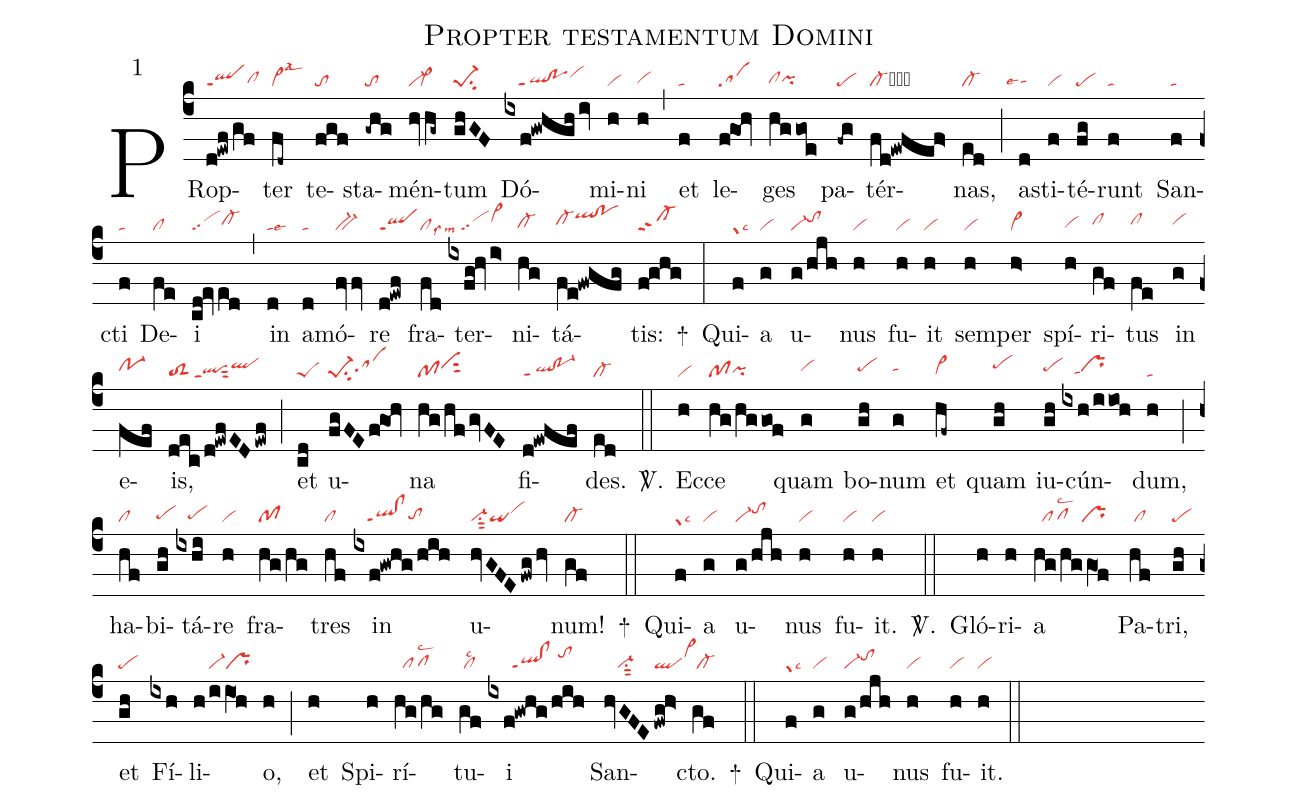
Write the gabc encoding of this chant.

name: Propter testamentum Domini;
mode: 1;
nabc-lines: 1;
%%
(c4)
PRop(d!ewf/gf|qlppt1clhg)ter(fd~|vi>lsal3) te(fgf|to)sta(-ghg|to)mén(hvhg~|vi-`vi>)tum(ghGF|pe-1su2) Dó(ixf!gwhgh/iv|///ql!poppt1vihi)mi(h|vi)ni(h|vihg) (,)
et(f|ta) le(fgOh|sa)ges(hggoe|clhgpihg) pa(-fg|pe)tér(fd!ewfef>|cl-qlhh!vs>hhlsi6)nas,(ed|cl-) (;)
a(d|```tahglse4)sti(f|vi)té(fg|pe)runt(f|ta) San(f|ta)cti(f|ta) De(fe|cl)i(cd!eved|vipp2cl-hh) (,)
in(d|talse3) a(d|ta)mó(fvfv|bv-)re(d!ewf|qlppt1) fra(fd|cllss9lsm9)ter(ixfg!hvi>|///vipp2vi>hi)ni(hg|cl-hg)tá(fe!fwgfg|cl-hhqlhj!pohj)tis:(f!ghg|cl-ppt2) +(:)
Qui(f|grlsc3)a(g|vi) u(g/hjh|vi-tohi)nus(h|vi) fu(h|vi)it(h|vi) sem(h|vi)per(h>|vi>) spí(h|vihg)ri(gf|clhh)tus(fe|clhh) in(g|vihh) e(fef|po-1hh)is,(dec/d!ewfEDewf|toS2qlhgppt1sut2qlhi) (;)
et(cd|peS) u(fgFEfgOh|pe-1su2sahh)na(hg/hfgvFE|pfvihisut2) fi(d!ewfef|ql!po-1ppt1)des.(ed|cl-) <sp>V/</sp>.(::)
Ec(h|vi)ce(hg/hggof|pfpihg) quam(g|vihh) bo(gh|pehh)num(g|tahh) et(hf~|vi>hg) quam(gh|pehi) iu(gh|pehh)cún(ixh/iioh|///tahgprhh)dum,(h|ta) (;)
ha(hf|cl)bi(gh|pehg)tá(ixhi|///pehg)re(h|vi) fra(hg/hg|pf)tres(hf|cl) in(ixf!gwhg/hih|///ql!clppt1tohg) u(hvGFEfwg/hv|vi-su1sut2qivihi)num!(gf|cl-) +(::)
Qui(f|grlsc3)a(g|vi) u(g/hjh|vi-tohi)nus(h|vi) fu(h|vi)it.(h|vi) <sp>V/</sp>.(::)
Gló(h)ri(h)a(hg/hg/gO1f|//pflsc2/pr) Pa(hf|/cl)tri,(gh|pe) et(gh|pe) Fí(ixh)li(h/iiO1h|////vi-pr)o,(h) (;)
et(h) Spi(h)rí(hg/hg|//pflsc2)tu(gf|/cllsc2)i(ixf!gwhg/hih|//////ql!clppt1/tohj) San(hvGFE|///vi-su1sut2|fwg!h>|qlvi>hj)cto.(gf|/cl-) +(::)
Qui(f|grlsc3)a(g|vi) u(g/hjh|vi-tohi)nus(h|vi) fu(h|vi)it.(h|vi) (::)
